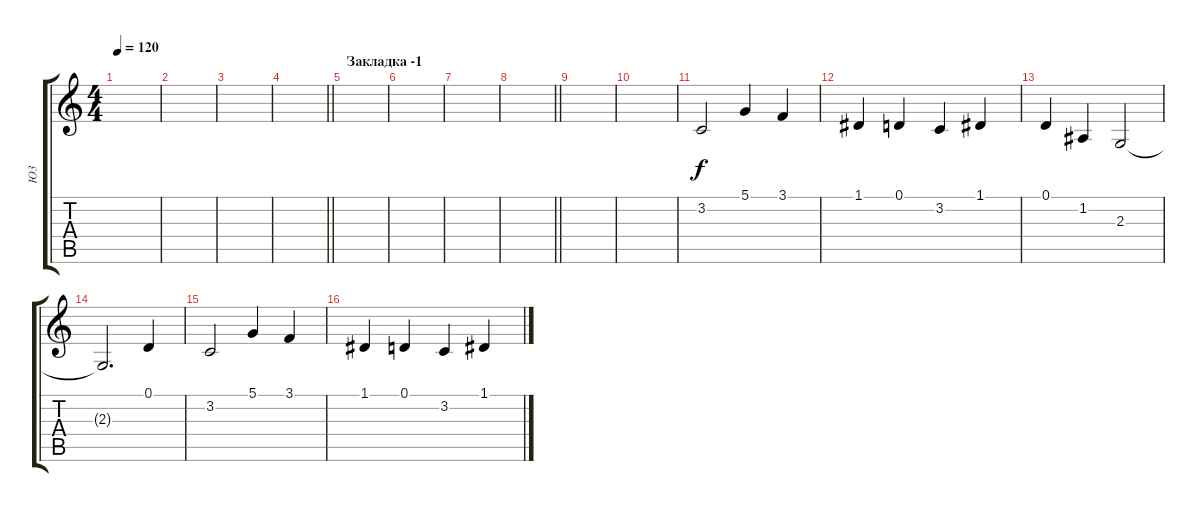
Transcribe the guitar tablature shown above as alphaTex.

\track ("Ю3" "Ю3") {instrument stringensemble1}
\staff {score tabs}
\tuning (D4 A3 F3 C3 G2 C2) {hide}
\ts (4 4)
\tempo 120
\clef g2
\ks c
|
|
|
\barLineRight lightlight
|
\section ("" "Закладка -1")
|
|
|
\barLineRight lightlight
|
|
|
3.2.2{dy f} 5.1.4 3.1.4 |
1.1.4 0.1.4 3.2.4 1.1.4 |
0.1.4 1.2.4 2.3.2 |
2.3{t}.2{d} 0.1.4 |
3.2.2 5.1.4 3.1.4 |
1.1.4 0.1.4 3.2.4 1.1.4
